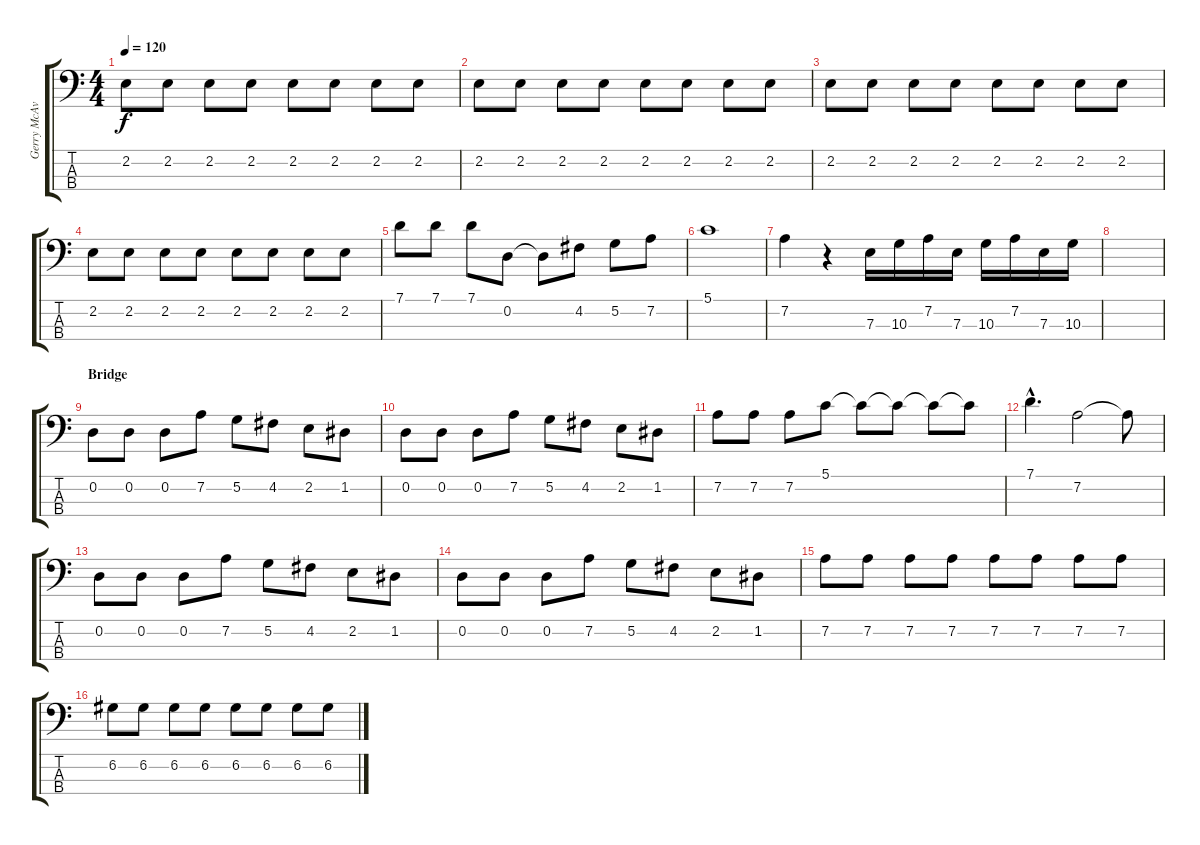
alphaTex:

\track ("Gerry McAvoy" "Gerry McAv") {instrument electricbassfinger}
\staff {score tabs}
\tuning (G2 D2 A1 E1) {hide}
\ts (4 4)
\tempo 120
\clef f4
\ks c
2.2.8{dy f} 2.2.8 2.2.8 2.2.8 2.2.8 2.2.8 2.2.8 2.2.8 |
2.2.8 2.2.8 2.2.8 2.2.8 2.2.8 2.2.8 2.2.8 2.2.8 |
2.2.8 2.2.8 2.2.8 2.2.8 2.2.8 2.2.8 2.2.8 2.2.8 |
2.2.8 2.2.8 2.2.8 2.2.8 2.2.8 2.2.8 2.2.8 2.2.8 |
7.1.8 7.1.8 7.1.8 0.2.8 0.2{t}.8 4.2.8 5.2.8 7.2.8 |
5.1.1 |
7.2.4 r.4 7.3.16 10.3.16 7.2.16 7.3.16 10.3.16 7.2.16 7.3.16 10.3.16 |
|
\section ("" "Bridge")
0.2.8 0.2.8 0.2.8 7.2.8 5.2.8 4.2.8 2.2.8 1.2.8 |
0.2.8 0.2.8 0.2.8 7.2.8 5.2.8 4.2.8 2.2.8 1.2.8 |
7.2.8 7.2.8 7.2.8 5.1.8 5.1{t}.8 5.1{t}.8 5.1{t}.8 5.1{t}.8 |
7.1{hac}.4{d} 7.2.2 7.2{t}.8 |
0.2.8 0.2.8 0.2.8 7.2.8 5.2.8 4.2.8 2.2.8 1.2.8 |
0.2.8 0.2.8 0.2.8 7.2.8 5.2.8 4.2.8 2.2.8 1.2.8 |
7.2.8 7.2.8 7.2.8 7.2.8 7.2.8 7.2.8 7.2.8 7.2.8 |
6.2.8 6.2.8 6.2.8 6.2.8 6.2.8 6.2.8 6.2.8 6.2.8
